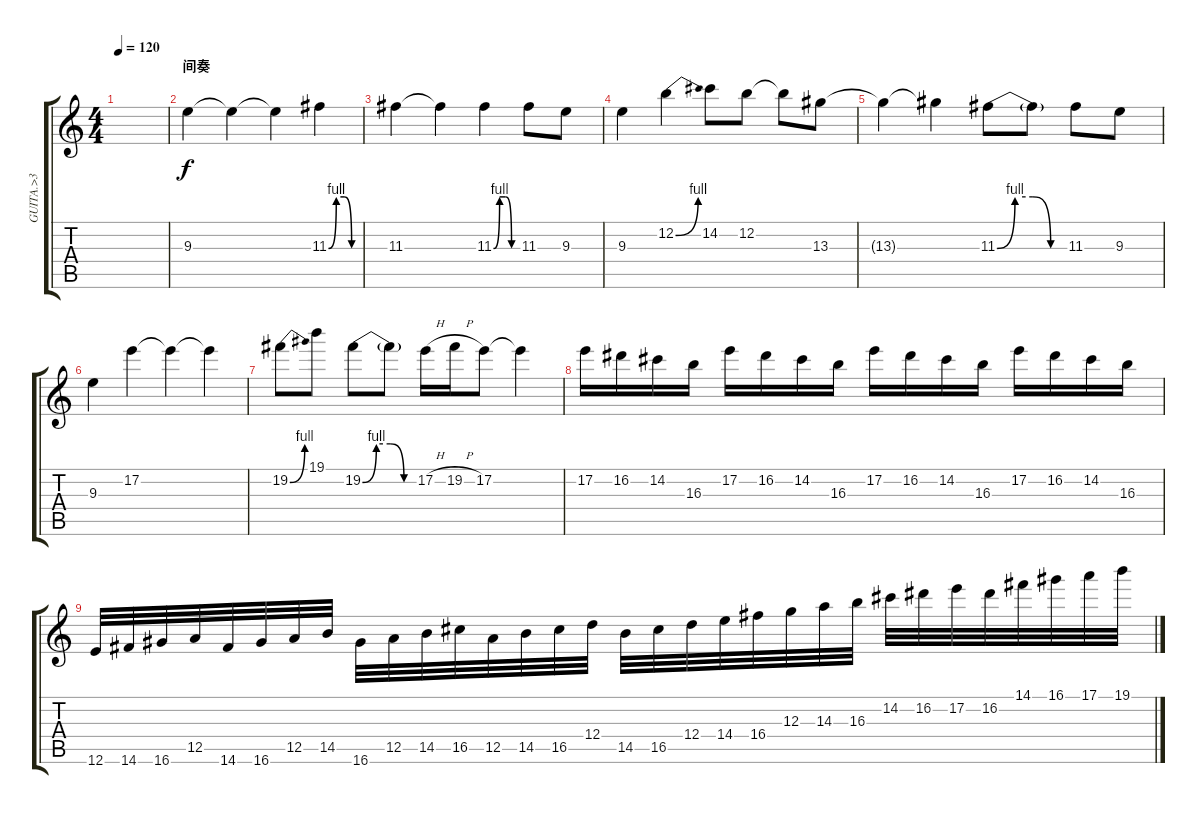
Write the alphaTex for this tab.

\track ("GUITA.>3" "GUITA.>3") {instrument overdrivenguitar}
\staff {score tabs}
\tuning (E4 B3 G3 D3 A2 E2) {hide}
\ts (4 4)
\tempo 120
\clef g2
\ks c
|
\section ("" "间奏")
9.3.4 9.3{t}.4 9.3{t}.4 11.3{be (custom 0 0 15 4 30 4 45 0 60 0)}.4 |
11.3.4 11.3{t}.4 11.3{be (custom 0 0 15 4 30 4 45 0 60 0)}.4 11.3.8 9.3.8 |
9.3.4 12.2{be (bend 0 0 60 4)}.4 14.2.8 12.2.8 12.2{t}.8 13.3.8 |
13.3{t}.4 13.3{t}.4 11.3{be (custom 0 0 15 4 30 4 45 0 60 0)}.8 11.3{t}.8 11.3.8 9.3.8 |
9.3.4 17.2.4 17.2{t}.4 17.2{t}.4 |
19.2{be (bend 0 0 60 4)}.8 19.1.8 19.2{be (custom 0 0 15 4 30 4 45 0 60 0)}.8 19.2{t}.8 17.2{h}.16 19.2{h}.16 17.2.8 17.2{t}.4 |
17.2.16 16.2.16 14.2.16 16.3.16 17.2.16 16.2.16 14.2.16 16.3.16 17.2.16 16.2.16 14.2.16 16.3.16 17.2.16 16.2.16 14.2.16 16.3.16 |
12.6.32 14.6.32 16.6.32 12.5.32 14.6.32 16.6.32 12.5.32 14.5.32 16.6.32 12.5.32 14.5.32 16.5.32 12.5.32 14.5.32 16.5.32 12.4.32 14.5.32 16.5.32 12.4.32 14.4.32 16.4.32 12.3.32 14.3.32 16.3.32 14.2.32 16.2.32 17.2.32 16.2.32 14.1.32 16.1.32 17.1.32 19.1.32
